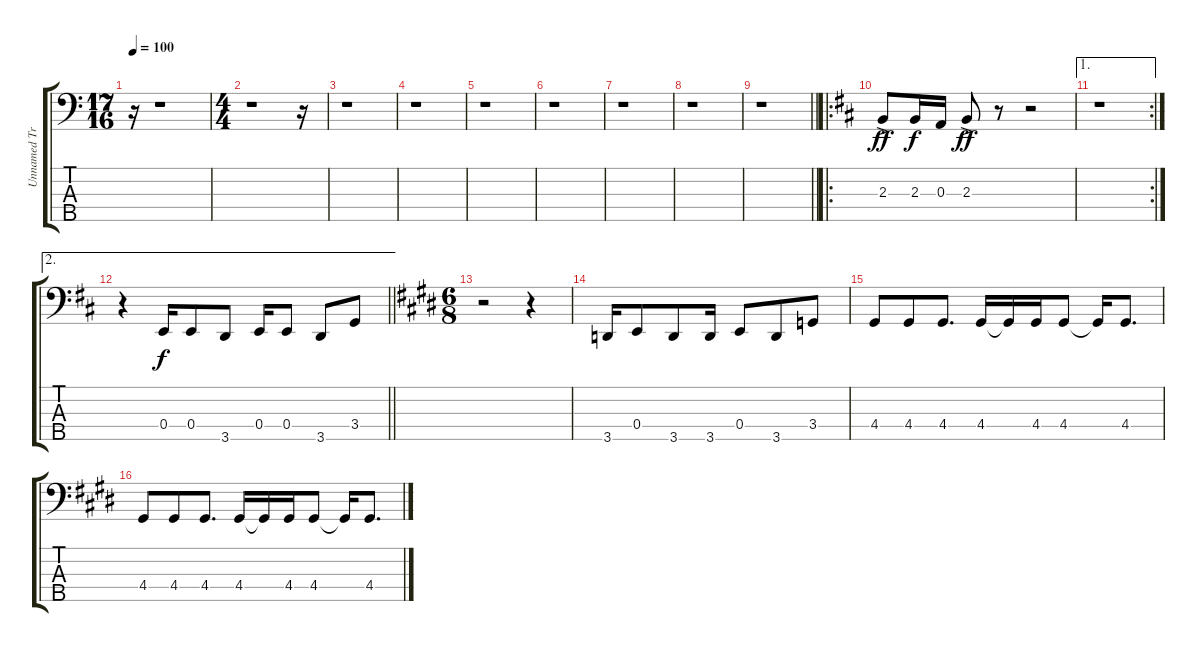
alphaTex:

\track ("Unnamed Track" "Unnamed Tr") {instrument electricbassfinger}
\staff {score tabs}
\tuning (G2 D2 A1 E1 B0) {hide}
\ts (17 16)
\tempo 100
\clef f4
\ks c
r.16{dy ff instrument electricbassfinger} r.1 |
\ts (4 4)
r.1 r.16 |
r.1 |
r.1 |
r.1 |
r.1 |
r.1 |
r.1 |
\barLineRight lightlight
r.1 |
\ro
\ks d
2.3{ac}.8 2.3.16{dy f} 0.3.16 2.3{ac}.8{dy ff} r.8 r.2 |
\ae 1
\rc 2
r.1 |
\ae 2
\barLineRight lightlight
r.4 0.4.16{dy f} 0.4.8 3.5.8 0.4.16 0.4.8 3.5.8 3.4.8 |
\ts (6 8)
\ks e
r.2 r.4 |
\ks c#minor
3.5.16 0.4.8 3.5.8 3.5.16 0.4.8 3.5.8 3.4.8 |
4.4.8 4.4.8 4.4.8{d} 4.4.16 4.4{t}.16 4.4.16 4.4.8 4.4{t}.16 4.4.8{d} |
4.4.8 4.4.8 4.4.8{d} 4.4.16 4.4{t}.16 4.4.16 4.4.8 4.4{t}.16 4.4.8{d}
